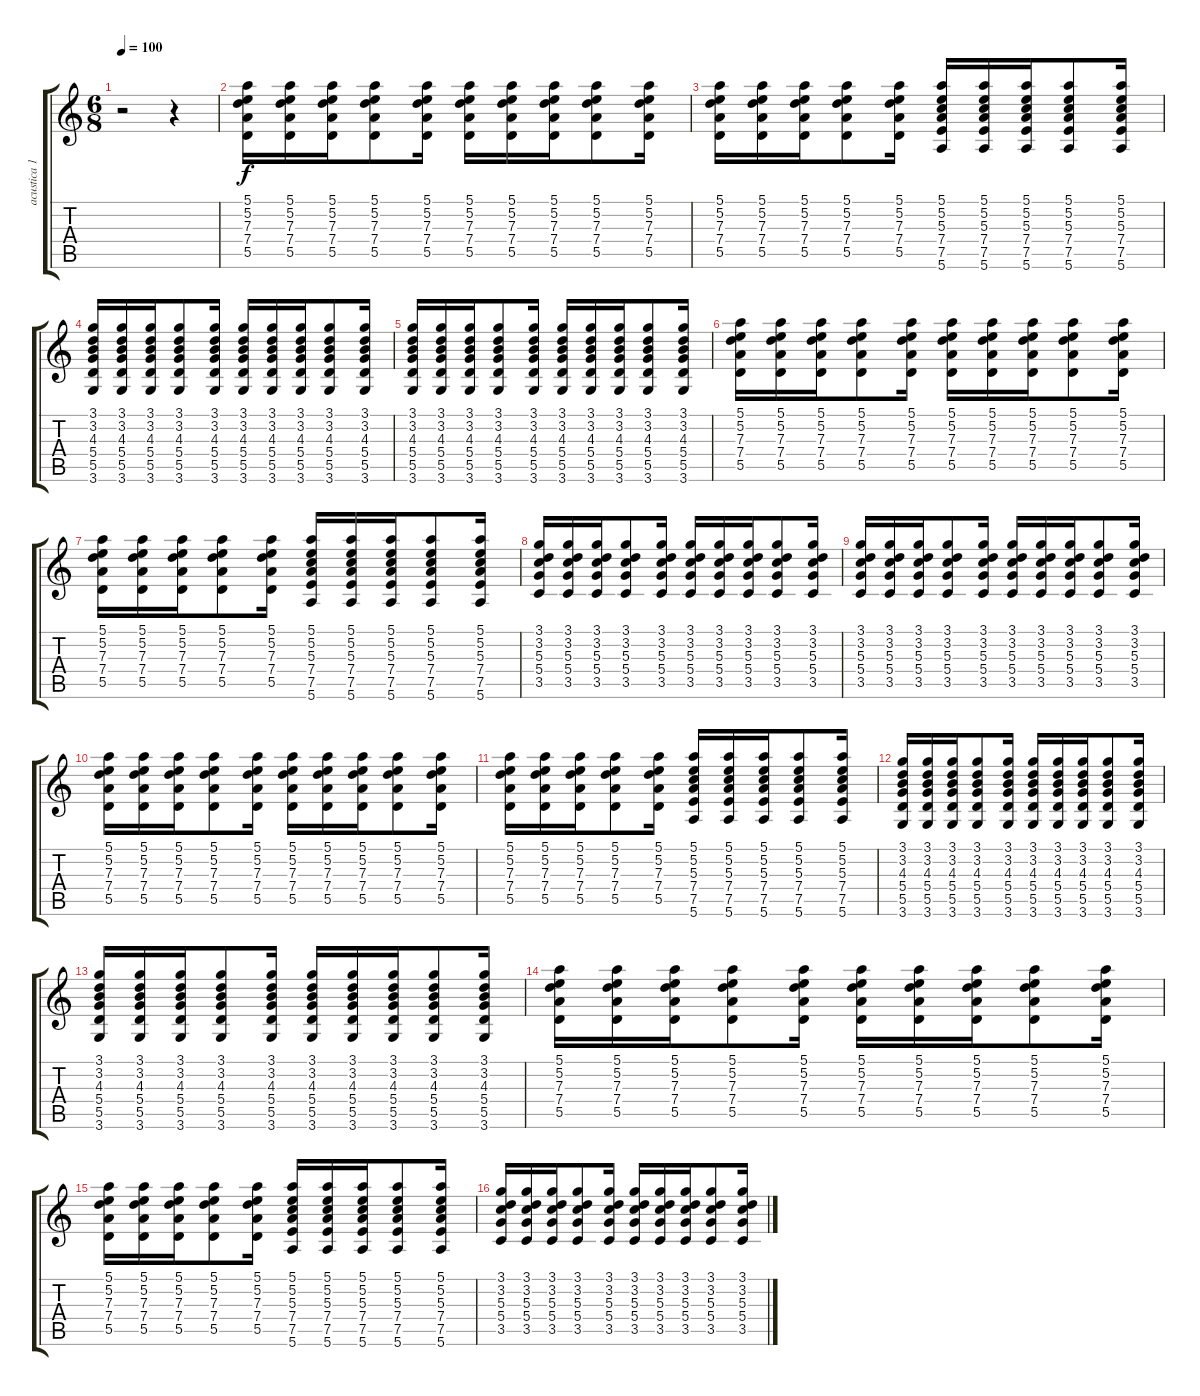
\track ("acustica 1" "acustica 1") {instrument acousticguitarnylon}
\staff {score tabs}
\tuning (E4 B3 G3 D3 A2 E2) {hide}
\ts (6 8)
\tempo 100
\clef g2
\ks c
r.2{dy f} r.4 |
(5.1 5.2 7.3 7.4 5.5).16 (5.1 5.2 7.3 7.4 5.5).16 (5.1 5.2 7.3 7.4 5.5).16 (5.1 5.2 7.3 7.4 5.5).8 (5.1 5.2 7.3 7.4 5.5).16 (5.1 5.2 7.3 7.4 5.5).16 (5.1 5.2 7.3 7.4 5.5).16 (5.1 5.2 7.3 7.4 5.5).16 (5.1 5.2 7.3 7.4 5.5).8 (5.1 5.2 7.3 7.4 5.5).16 |
(5.1 5.2 7.3 7.4 5.5).16 (5.1 5.2 7.3 7.4 5.5).16 (5.1 5.2 7.3 7.4 5.5).16 (5.1 5.2 7.3 7.4 5.5).8 (5.1 5.2 7.3 7.4 5.5).16 (5.1 5.2 5.3 7.4 7.5 5.6).16 (5.1 5.2 5.3 7.4 7.5 5.6).16 (5.1 5.2 5.3 7.4 7.5 5.6).16 (5.1 5.2 5.3 7.4 7.5 5.6).8 (5.1 5.2 5.3 7.4 7.5 5.6).16 |
(3.1 3.2 4.3 5.4 5.5 3.6).16 (3.1 3.2 4.3 5.4 5.5 3.6).16 (3.1 3.2 4.3 5.4 5.5 3.6).16 (3.1 3.2 4.3 5.4 5.5 3.6).8 (3.1 3.2 4.3 5.4 5.5 3.6).16 (3.1 3.2 4.3 5.4 5.5 3.6).16 (3.1 3.2 4.3 5.4 5.5 3.6).16 (3.1 3.2 4.3 5.4 5.5 3.6).16 (3.1 3.2 4.3 5.4 5.5 3.6).8 (3.1 3.2 4.3 5.4 5.5 3.6).16 |
(3.1 3.2 4.3 5.4 5.5 3.6).16 (3.1 3.2 4.3 5.4 5.5 3.6).16 (3.1 3.2 4.3 5.4 5.5 3.6).16 (3.1 3.2 4.3 5.4 5.5 3.6).8 (3.1 3.2 4.3 5.4 5.5 3.6).16 (3.1 3.2 4.3 5.4 5.5 3.6).16 (3.1 3.2 4.3 5.4 5.5 3.6).16 (3.1 3.2 4.3 5.4 5.5 3.6).16 (3.1 3.2 4.3 5.4 5.5 3.6).8 (3.1 3.2 4.3 5.4 5.5 3.6).16 |
(5.1 5.2 7.3 7.4 5.5).16 (5.1 5.2 7.3 7.4 5.5).16 (5.1 5.2 7.3 7.4 5.5).16 (5.1 5.2 7.3 7.4 5.5).8 (5.1 5.2 7.3 7.4 5.5).16 (5.1 5.2 7.3 7.4 5.5).16 (5.1 5.2 7.3 7.4 5.5).16 (5.1 5.2 7.3 7.4 5.5).16 (5.1 5.2 7.3 7.4 5.5).8 (5.1 5.2 7.3 7.4 5.5).16 |
(5.1 5.2 7.3 7.4 5.5).16 (5.1 5.2 7.3 7.4 5.5).16 (5.1 5.2 7.3 7.4 5.5).16 (5.1 5.2 7.3 7.4 5.5).8 (5.1 5.2 7.3 7.4 5.5).16 (5.1 5.2 5.3 7.4 7.5 5.6).16 (5.1 5.2 5.3 7.4 7.5 5.6).16 (5.1 5.2 5.3 7.4 7.5 5.6).16 (5.1 5.2 5.3 7.4 7.5 5.6).8 (5.1 5.2 5.3 7.4 7.5 5.6).16 |
(3.1 3.2 5.3 5.4 3.5).16 (3.1 3.2 5.3 5.4 3.5).16 (3.1 3.2 5.3 5.4 3.5).16 (3.1 3.2 5.3 5.4 3.5).8 (3.1 3.2 5.3 5.4 3.5).16 (3.1 3.2 5.3 5.4 3.5).16 (3.1 3.2 5.3 5.4 3.5).16 (3.1 3.2 5.3 5.4 3.5).16 (3.1 3.2 5.3 5.4 3.5).8 (3.1 3.2 5.3 5.4 3.5).16 |
(3.1 3.2 5.3 5.4 3.5).16 (3.1 3.2 5.3 5.4 3.5).16 (3.1 3.2 5.3 5.4 3.5).16 (3.1 3.2 5.3 5.4 3.5).8 (3.1 3.2 5.3 5.4 3.5).16 (3.1 3.2 5.3 5.4 3.5).16 (3.1 3.2 5.3 5.4 3.5).16 (3.1 3.2 5.3 5.4 3.5).16 (3.1 3.2 5.3 5.4 3.5).8 (3.1 3.2 5.3 5.4 3.5).16 |
(5.1 5.2 7.3 7.4 5.5).16 (5.1 5.2 7.3 7.4 5.5).16 (5.1 5.2 7.3 7.4 5.5).16 (5.1 5.2 7.3 7.4 5.5).8 (5.1 5.2 7.3 7.4 5.5).16 (5.1 5.2 7.3 7.4 5.5).16 (5.1 5.2 7.3 7.4 5.5).16 (5.1 5.2 7.3 7.4 5.5).16 (5.1 5.2 7.3 7.4 5.5).8 (5.1 5.2 7.3 7.4 5.5).16 |
(5.1 5.2 7.3 7.4 5.5).16 (5.1 5.2 7.3 7.4 5.5).16 (5.1 5.2 7.3 7.4 5.5).16 (5.1 5.2 7.3 7.4 5.5).8 (5.1 5.2 7.3 7.4 5.5).16 (5.1 5.2 5.3 7.4 7.5 5.6).16 (5.1 5.2 5.3 7.4 7.5 5.6).16 (5.1 5.2 5.3 7.4 7.5 5.6).16 (5.1 5.2 5.3 7.4 7.5 5.6).8 (5.1 5.2 5.3 7.4 7.5 5.6).16 |
(3.1 3.2 4.3 5.4 5.5 3.6).16 (3.1 3.2 4.3 5.4 5.5 3.6).16 (3.1 3.2 4.3 5.4 5.5 3.6).16 (3.1 3.2 4.3 5.4 5.5 3.6).8 (3.1 3.2 4.3 5.4 5.5 3.6).16 (3.1 3.2 4.3 5.4 5.5 3.6).16 (3.1 3.2 4.3 5.4 5.5 3.6).16 (3.1 3.2 4.3 5.4 5.5 3.6).16 (3.1 3.2 4.3 5.4 5.5 3.6).8 (3.1 3.2 4.3 5.4 5.5 3.6).16 |
(3.1 3.2 4.3 5.4 5.5 3.6).16 (3.1 3.2 4.3 5.4 5.5 3.6).16 (3.1 3.2 4.3 5.4 5.5 3.6).16 (3.1 3.2 4.3 5.4 5.5 3.6).8 (3.1 3.2 4.3 5.4 5.5 3.6).16 (3.1 3.2 4.3 5.4 5.5 3.6).16 (3.1 3.2 4.3 5.4 5.5 3.6).16 (3.1 3.2 4.3 5.4 5.5 3.6).16 (3.1 3.2 4.3 5.4 5.5 3.6).8 (3.1 3.2 4.3 5.4 5.5 3.6).16 |
(5.1 5.2 7.3 7.4 5.5).16 (5.1 5.2 7.3 7.4 5.5).16 (5.1 5.2 7.3 7.4 5.5).16 (5.1 5.2 7.3 7.4 5.5).8 (5.1 5.2 7.3 7.4 5.5).16 (5.1 5.2 7.3 7.4 5.5).16 (5.1 5.2 7.3 7.4 5.5).16 (5.1 5.2 7.3 7.4 5.5).16 (5.1 5.2 7.3 7.4 5.5).8 (5.1 5.2 7.3 7.4 5.5).16 |
(5.1 5.2 7.3 7.4 5.5).16 (5.1 5.2 7.3 7.4 5.5).16 (5.1 5.2 7.3 7.4 5.5).16 (5.1 5.2 7.3 7.4 5.5).8 (5.1 5.2 7.3 7.4 5.5).16 (5.1 5.2 5.3 7.4 7.5 5.6).16 (5.1 5.2 5.3 7.4 7.5 5.6).16 (5.1 5.2 5.3 7.4 7.5 5.6).16 (5.1 5.2 5.3 7.4 7.5 5.6).8 (5.1 5.2 5.3 7.4 7.5 5.6).16 |
(3.1 3.2 5.3 5.4 3.5).16 (3.1 3.2 5.3 5.4 3.5).16 (3.1 3.2 5.3 5.4 3.5).16 (3.1 3.2 5.3 5.4 3.5).8 (3.1 3.2 5.3 5.4 3.5).16 (3.1 3.2 5.3 5.4 3.5).16 (3.1 3.2 5.3 5.4 3.5).16 (3.1 3.2 5.3 5.4 3.5).16 (3.1 3.2 5.3 5.4 3.5).8 (3.1 3.2 5.3 5.4 3.5).16
